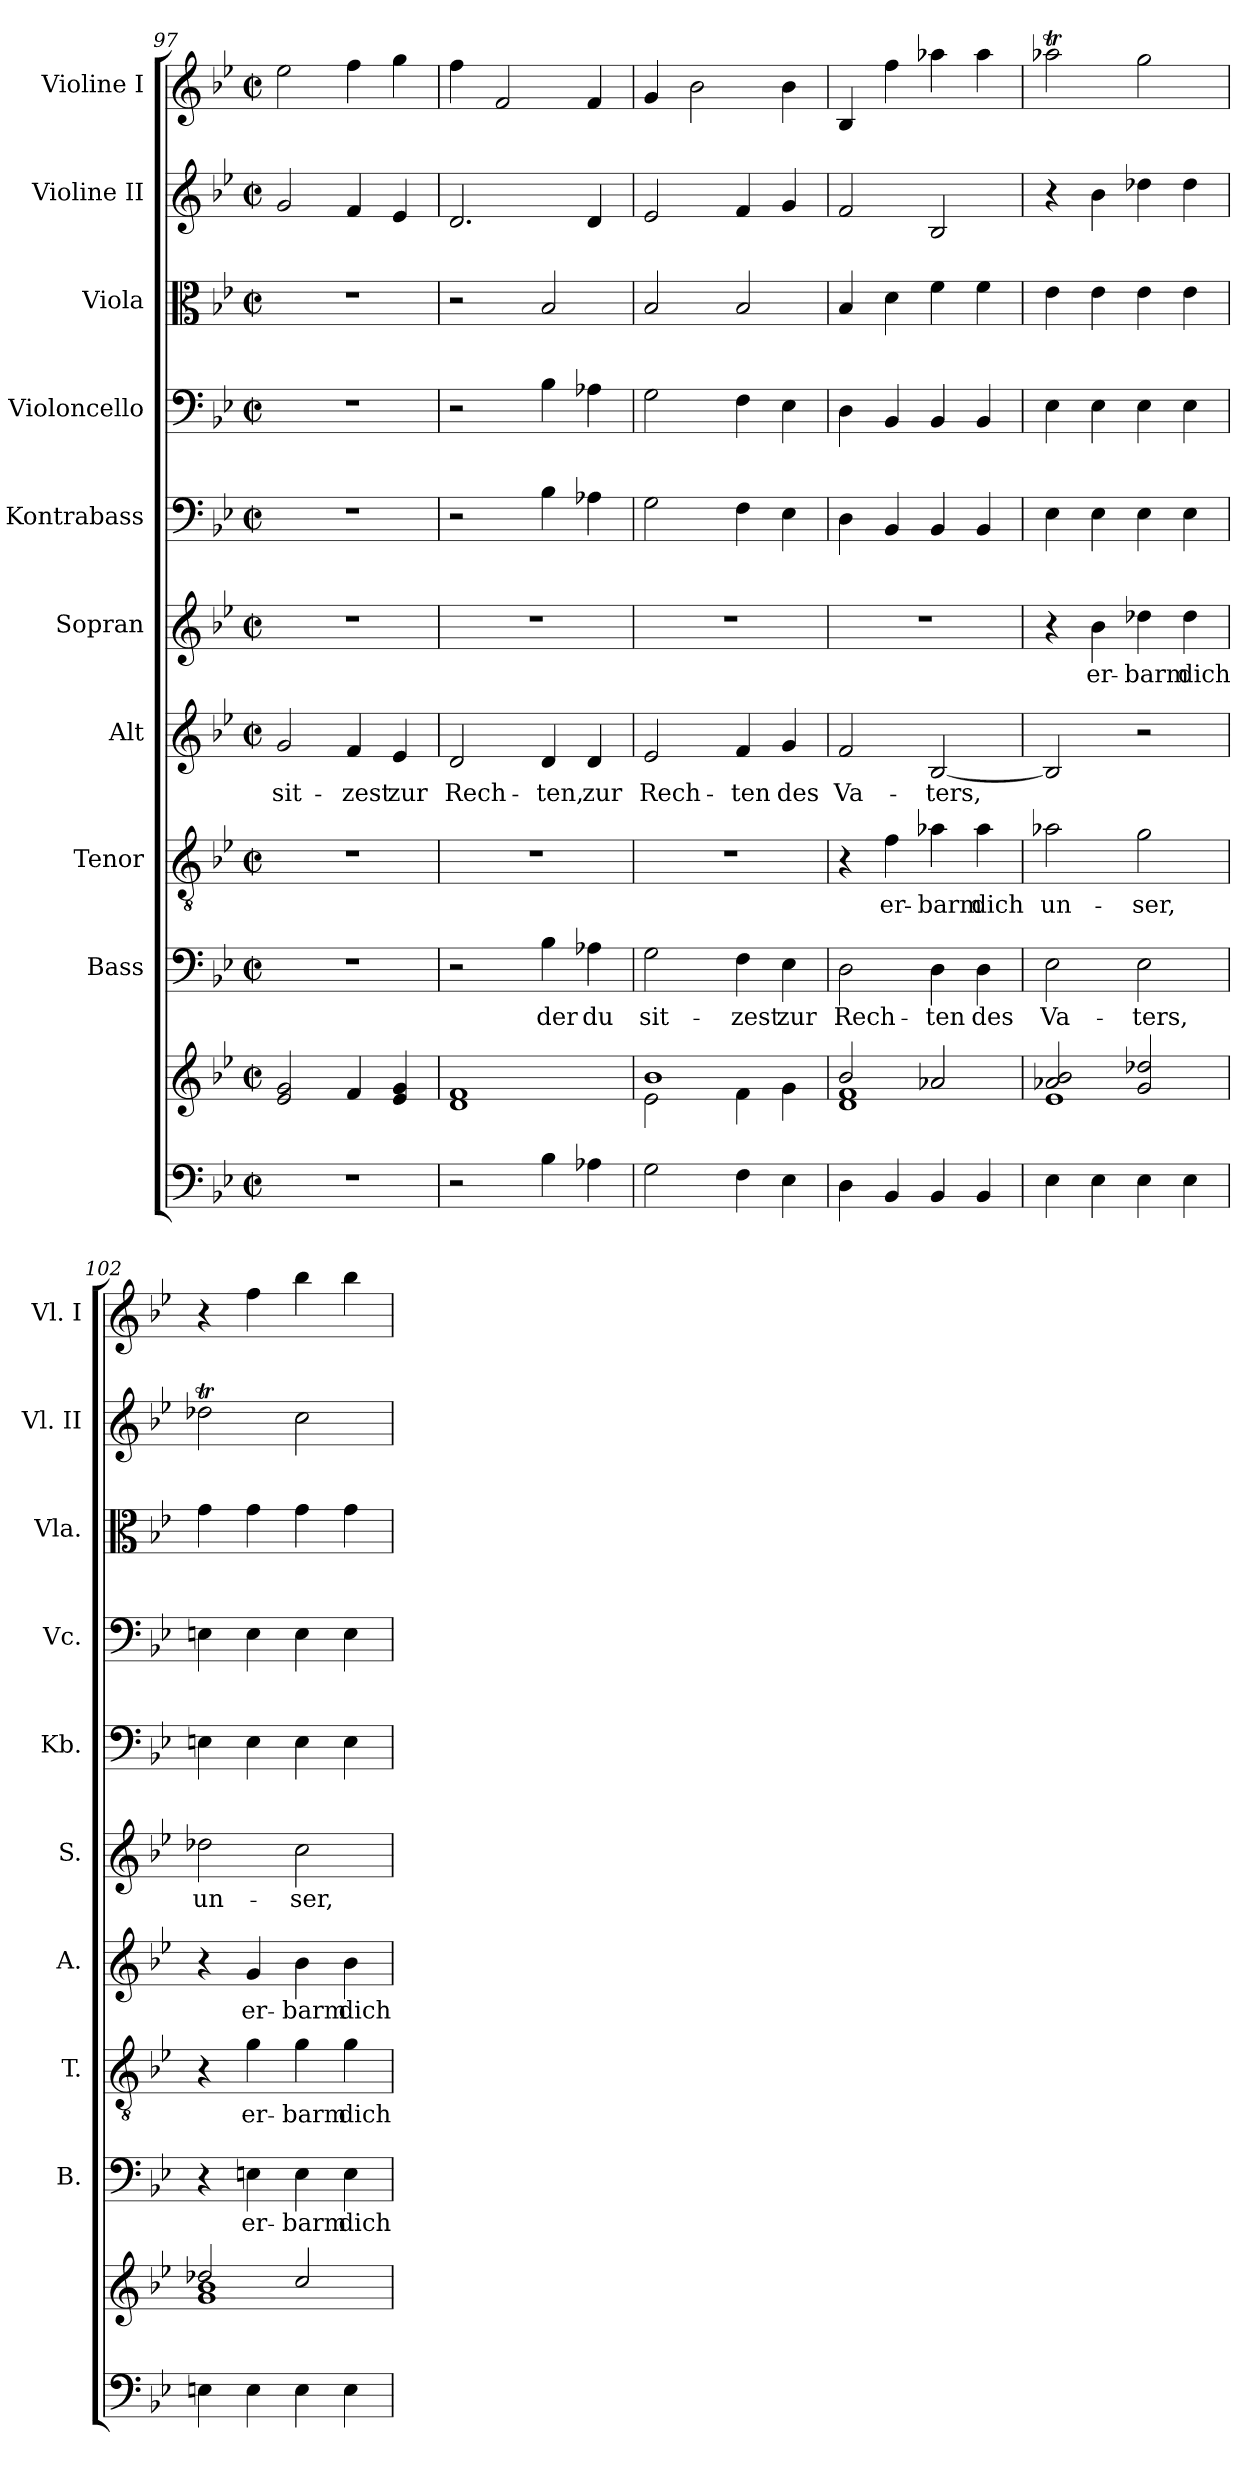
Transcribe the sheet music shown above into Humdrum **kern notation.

**kern	**kern	**kern	**text	**kern	**text	**kern	**text	**kern	**text	**kern	**kern	**kern	**kern	**kern
*part10	*part10	*part9	*part9	*part8	*part8	*part7	*part7	*part6	*part6	*part5	*part4	*part3	*part2	*part1
*staff11	*staff10	*staff9	*staff9	*staff8	*staff8	*staff7	*staff7	*staff6	*staff6	*staff5	*staff4	*staff3	*staff2	*staff1
*	*	*I"Bass	*	*I"Tenor	*	*I"Alt	*	*I"Sopran	*	*I"Kontrabass	*I"Violoncello	*I"Viola	*I"Violine II	*I"Violine I
*	*	*I'B.	*	*I'T.	*	*I'A.	*	*I'S.	*	*I'Kb.	*I'Vc.	*I'Vla.	*I'Vl. II	*I'Vl. I
*clefF4	*clefG2	*clefF4	*	*clefGv2	*	*clefG2	*	*clefG2	*	*clefF4	*clefF4	*clefC3	*clefG2	*clefG2
*	*	*	*	*	*	*	*	*	*	*ITrd7c12	*	*	*	*
*k[b-e-]	*k[b-e-]	*k[b-e-]	*	*k[b-e-]	*	*k[b-e-]	*	*k[b-e-]	*	*k[b-e-]	*k[b-e-]	*k[b-e-]	*k[b-e-]	*k[b-e-]
*B-:	*B-:	*B-:	*	*B-:	*	*B-:	*	*B-:	*	*B-:	*B-:	*B-:	*B-:	*B-:
*M2/2	*M2/2	*M2/2	*	*M2/2	*	*M2/2	*	*M2/2	*	*M2/2	*M2/2	*M2/2	*M2/2	*M2/2
*met(c|)	*met(c|)	*met(c|)	*	*met(c|)	*	*met(c|)	*	*met(c|)	*	*met(c|)	*met(c|)	*met(c|)	*met(c|)	*met(c|)
=97	=97	=97	=97	=97	=97	=97	=97	=97	=97	=97	=97	=97	=97	=97
!	!	!	!	!	!	!	!LO:LY:b	!	!	!	!	!	!	!
1r	2e-/ 2g/	1r	.	1r	.	2g/	sit-	1r	.	1r	1r	1r	2g/	2ee-\
!	!	!	!	!	!	!	!LO:LY:b	!	!	!	!	!	!	!
.	4f/	.	.	.	.	4f/	-zest	.	.	.	.	.	4f/	4ff\
!	!	!	!	!	!	!	!LO:LY:b	!	!	!	!	!	!	!
.	4e-/ 4g/	.	.	.	.	4e-/	zur	.	.	.	.	.	4e-/	4gg\
=98	=98	=98	=98	=98	=98	=98	=98	=98	=98	=98	=98	=98	=98	=98
!	!	!	!	!	!	!	!LO:LY:b	!	!	!	!	!	!	!
2r	1d 1f	2r	.	1r	.	2d/	Rech-	1r	.	2r	2r	2r	2.d/	4ff\
.	.	.	.	.	.	.	.	.	.	.	.	.	.	2f/
!	!	!	!LO:LY:b	!	!	!	!LO:LY:b	!	!	!	!	!	!	!
4B-\	.	4B-\	der	.	.	4d/	-ten,	.	.	4BB-\	4B-\	2B-/	.	.
!	!	!	!LO:LY:b	!	!	!	!LO:LY:b	!	!	!	!	!	!	!
4A-X\	.	4A-X\	du	.	.	4d/	zur	.	.	4AA-X\	4A-X\	.	4d/	4f/
=99	=99	=99	=99	=99	=99	=99	=99	=99	=99	=99	=99	=99	=99	=99
*	*^	*	*	*	*	*	*	*	*	*	*	*	*	*
!	!	!	!	!LO:LY:b	!	!	!	!LO:LY:b	!	!	!	!	!	!	!
2G\	1b-	2e-\	2G\	sit-	1r	.	2e-/	Rech-	1r	.	2GG\	2G\	2B-/	2e-/	4g/
.	.	.	.	.	.	.	.	.	.	.	.	.	.	.	2b-\
!	!	!	!	!LO:LY:b	!	!	!	!LO:LY:b	!	!	!	!	!	!	!
4F\	.	4f\	4F\	-zest	.	.	4f/	-ten	.	.	4FF\	4F\	2B-/	4f/	.
!	!	!	!	!LO:LY:b	!	!	!	!LO:LY:b	!	!	!	!	!	!	!
4E-\	.	4g\	4E-\	zur	.	.	4g/	des	.	.	4EE-\	4E-\	.	4g/	4b-\
=100	=100	=100	=100	=100	=100	=100	=100	=100	=100	=100	=100	=100	=100	=100	=100
!	!	!	!	!LO:LY:b	!	!	!	!LO:LY:b	!	!	!	!	!	!	!
4D\	2b-/	1d 1f	2D\	Rech-	4r	.	2f/	Va-	1r	.	4DD\	4D\	4B-/	2f/	4B-/
!	!	!	!	!	!	!LO:LY:b	!	!	!	!	!	!	!	!	!
4BB-/	.	.	.	.	4f\	er-	.	.	.	.	4BBB-/	4BB-/	4d\	.	4ff\
!	!	!	!	!LO:LY:b	!	!LO:LY:b	!	!LO:LY:b	!	!	!	!	!	!	!
4BB-/	2a-X/	.	4D\	-ten	4a-X\	-barm	[2B-/	-ters,	.	.	4BBB-/	4BB-/	4f\	2B-/	4aa-X\
!	!	!	!	!LO:LY:b	!	!LO:LY:b	!	!	!	!	!	!	!	!	!
4BB-/	.	.	4D\	des	4a-\	dich	.	.	.	.	4BBB-/	4BB-/	4f\	.	4aa-\
=101	=101	=101	=101	=101	=101	=101	=101	=101	=101	=101	=101	=101	=101	=101	=101
!	!	!	!	!LO:LY:b	!	!LO:LY:b	!	!	!	!	!	!	!	!	!
4E-\	2a-X/ 2b-/	1e-	2E-\	Va-	2a-X\	un-	2B-/]	.	4r	.	4EE-\	4E-\	4e-\	4r	2aa-XT\
!	!	!	!	!	!	!	!	!	!	!LO:LY:b	!	!	!	!	!
4E-\	.	.	.	.	.	.	.	.	4b-\	er-	4EE-\	4E-\	4e-\	4b-\	.
!	!	!	!	!LO:LY:b	!	!LO:LY:b	!	!	!	!LO:LY:b	!	!	!	!	!
4E-\	2g/ 2dd-X/	.	2E-\	-ters,	2g\	-ser,	2r	.	4dd-X\	-barm	4EE-\	4E-\	4e-\	4dd-X\	2gg\
!	!	!	!	!	!	!	!	!	!	!LO:LY:b	!	!	!	!	!
4E-\	.	.	.	.	.	.	.	.	4dd-\	dich	4EE-\	4E-\	4e-\	4dd-\	.
!!LO:PB:g=z
=102	=102	=102	=102	=102	=102	=102	=102	=102	=102	=102	=102	=102	=102	=102	=102
!	!	!	!	!	!	!	!	!	!	!LO:LY:b	!	!	!	!	!
4En\	2dd-X/	1g 1b-	4r	.	4r	.	4r	.	2dd-X\	un-	4EEn\	4En\	4g\	2dd-XT\	4r
!	!	!	!	!LO:LY:b	!	!LO:LY:b	!	!LO:LY:b	!	!	!	!	!	!	!
4E\	.	.	4En\	er-	4g\	er-	4g/	er-	.	.	4EE\	4E\	4g\	.	4ff\
!	!	!	!	!LO:LY:b	!	!LO:LY:b	!	!LO:LY:b	!	!LO:LY:b	!	!	!	!	!
4E\	2cc/	.	4E\	-barm	4g\	-barm	4b-\	-barm	2cc\	-ser,	4EE\	4E\	4g\	2cc\	4bb-\
!	!	!	!	!LO:LY:b	!	!LO:LY:b	!	!LO:LY:b	!	!	!	!	!	!	!
4E\	.	.	4E\	dich	4g\	dich	4b-\	dich	.	.	4EE\	4E\	4g\	.	4bb-\
*	*v	*v	*	*	*	*	*	*	*	*	*	*	*	*	*
=	=	=	=	=	=	=	=	=	=	=	=	=	=	=
*-	*-	*-	*-	*-	*-	*-	*-	*-	*-	*-	*-	*-	*-	*-
